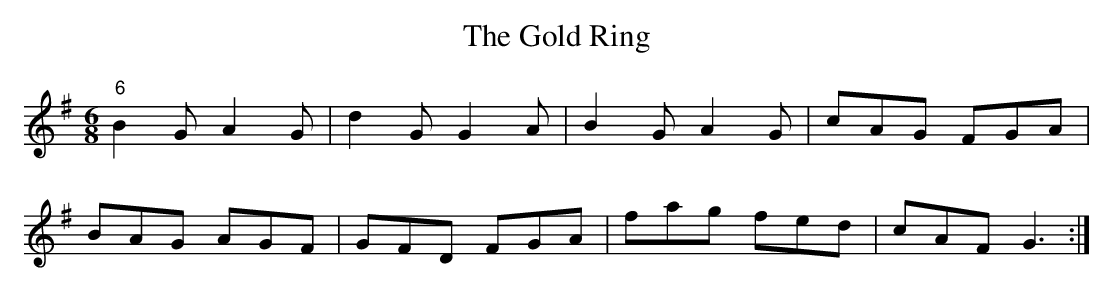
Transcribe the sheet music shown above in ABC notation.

X:1
T: The Gold Ring
M: 6/8
L: 1/8
K: Gmaj
"6" B2G A2G | d2G G2A | B2G A2G | cAG FGA |
BAG AGF | GFD FGA | fag fed | cAF G3 :|
